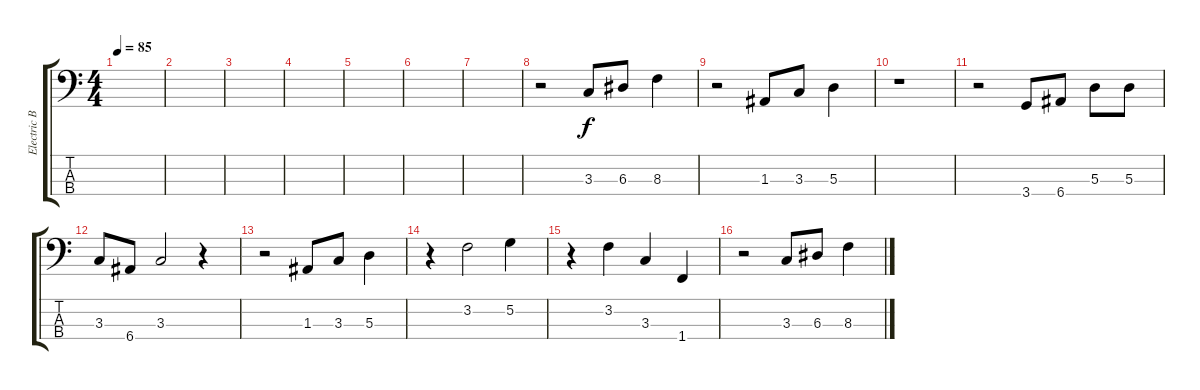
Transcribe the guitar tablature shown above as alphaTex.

\track ("Electric Bass" "Electric B") {instrument electricbassfinger}
\staff {score tabs}
\tuning (G2 D2 A1 E1) {hide}
\ts (4 4)
\tempo 85
\clef f4
\ks c
|
|
|
|
|
|
|
r.2 3.3.8 6.3.8 8.3.4 |
r.2 1.3.8 3.3.8 5.3.4 |
r.1 |
r.2 3.4.8 6.4.8 5.3.8 5.3.8 |
3.3.8 6.4.8 3.3.2 r.4 |
r.2 1.3.8 3.3.8 5.3.4 |
r.4 3.2.2 5.2.4 |
r.4 3.2.4 3.3.4 1.4.4 |
r.2 3.3.8 6.3.8 8.3.4
